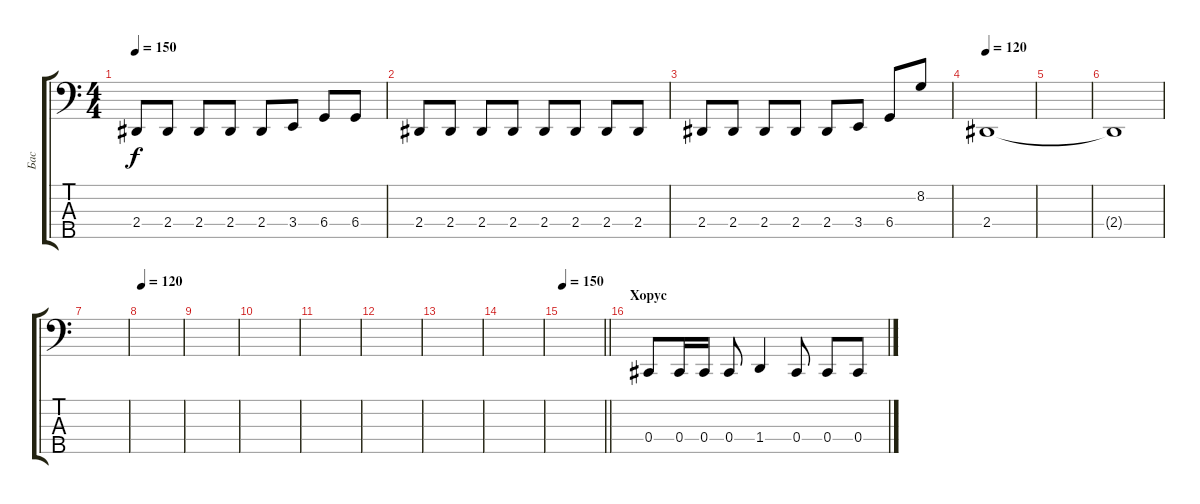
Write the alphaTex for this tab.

\track ("Бас" "Бас") {instrument electricbasspick}
\staff {score tabs}
\tuning (E2 B1 Gb1 Db1 Ab0) {hide}
\ts (4 4)
\tempo 150
\clef f4
\ks c
2.4.8{dy f} 2.4.8 2.4.8 2.4.8 2.4.8 3.4.8 6.4.8 6.4.8 |
2.4.8 2.4.8 2.4.8 2.4.8 2.4.8 2.4.8 2.4.8 2.4.8 |
2.4.8 2.4.8 2.4.8 2.4.8 2.4.8 3.4.8 6.4.8 8.2.8 |
\tempo 120
2.4.1 |
|
2.4{t}.1 |
|
\tempo 120
|
|
|
|
|
|
|
\tempo 150
\barLineRight lightlight
|
\section ("" "Хорус")
0.4.8 0.4.16 0.4.16 0.4.8 1.4.4 0.4.8 0.4.8 0.4.8
